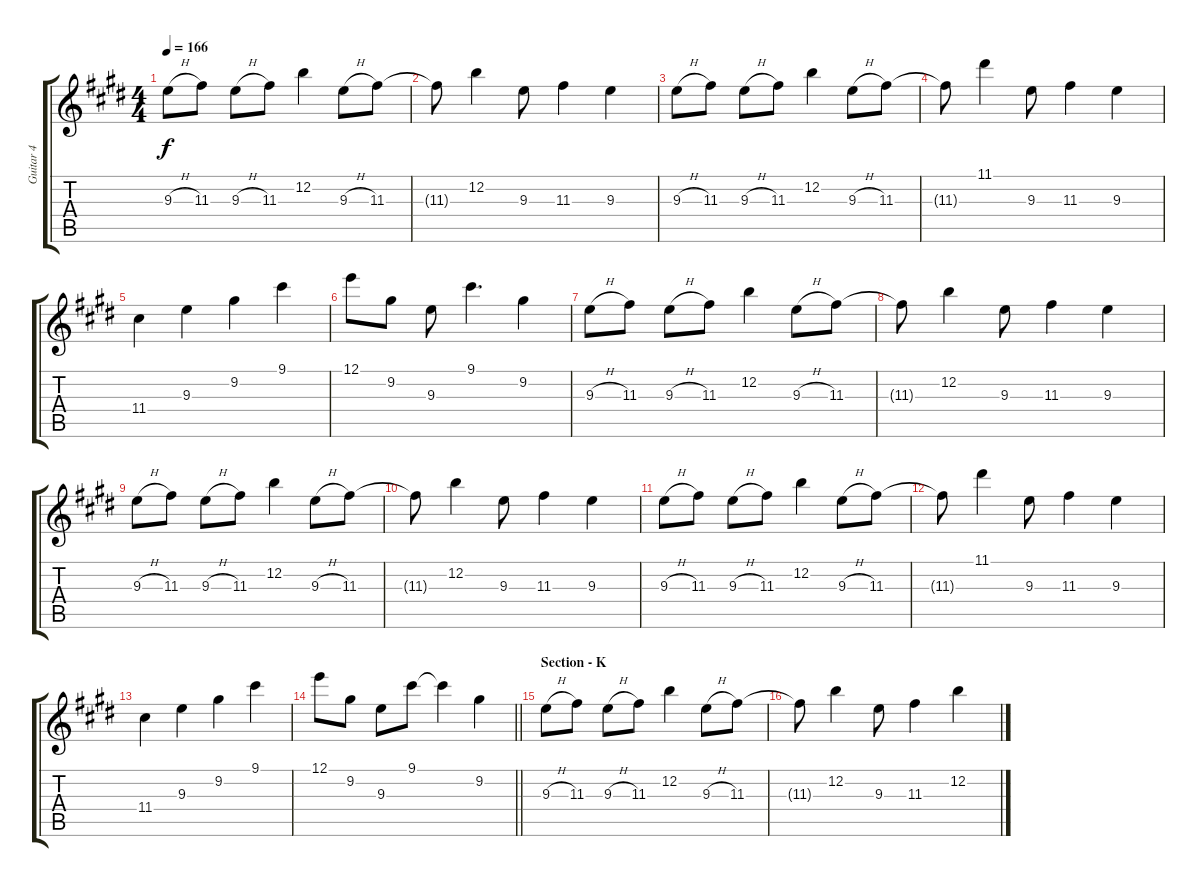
\track ("Guitar 4" "Guitar 4") {instrument acousticguitarnylon}
\staff {score tabs}
\tuning (E4 B3 G3 D3 A2 E2) {hide}
\ts (4 4)
\tempo 166
\clef g2
\ks e
9.3{h}.8{dy f} 11.3.8 9.3{h}.8 11.3.8 12.2.4 9.3{h}.8 11.3.8 |
11.3{t}.8 12.2.4 9.3.8 11.3.4 9.3.4 |
9.3{h}.8 11.3.8 9.3{h}.8 11.3.8 12.2.4 9.3{h}.8 11.3.8 |
11.3{t}.8 11.1.4 9.3.8 11.3.4 9.3.4 |
11.4.4 9.3.4 9.2.4 9.1.4 |
12.1.8 9.2.8 9.3.8 9.1.4{d} 9.2.4 |
9.3{h}.8 11.3.8 9.3{h}.8 11.3.8 12.2.4 9.3{h}.8 11.3.8 |
11.3{t}.8 12.2.4 9.3.8 11.3.4 9.3.4 |
9.3{h}.8 11.3.8 9.3{h}.8 11.3.8 12.2.4 9.3{h}.8 11.3.8 |
11.3{t}.8 12.2.4 9.3.8 11.3.4 9.3.4 |
9.3{h}.8 11.3.8 9.3{h}.8 11.3.8 12.2.4 9.3{h}.8 11.3.8 |
11.3{t}.8 11.1.4 9.3.8 11.3.4 9.3.4 |
11.4.4 9.3.4 9.2.4 9.1.4 |
\barLineRight lightlight
12.1.8 9.2.8 9.3.8 9.1.8 9.1{t}.4 9.2.4 |
\section ("" "Section - K")
9.3{h}.8 11.3.8 9.3{h}.8 11.3.8 12.2.4 9.3{h}.8 11.3.8 |
11.3{t}.8 12.2.4 9.3.8 11.3.4 12.2.4
